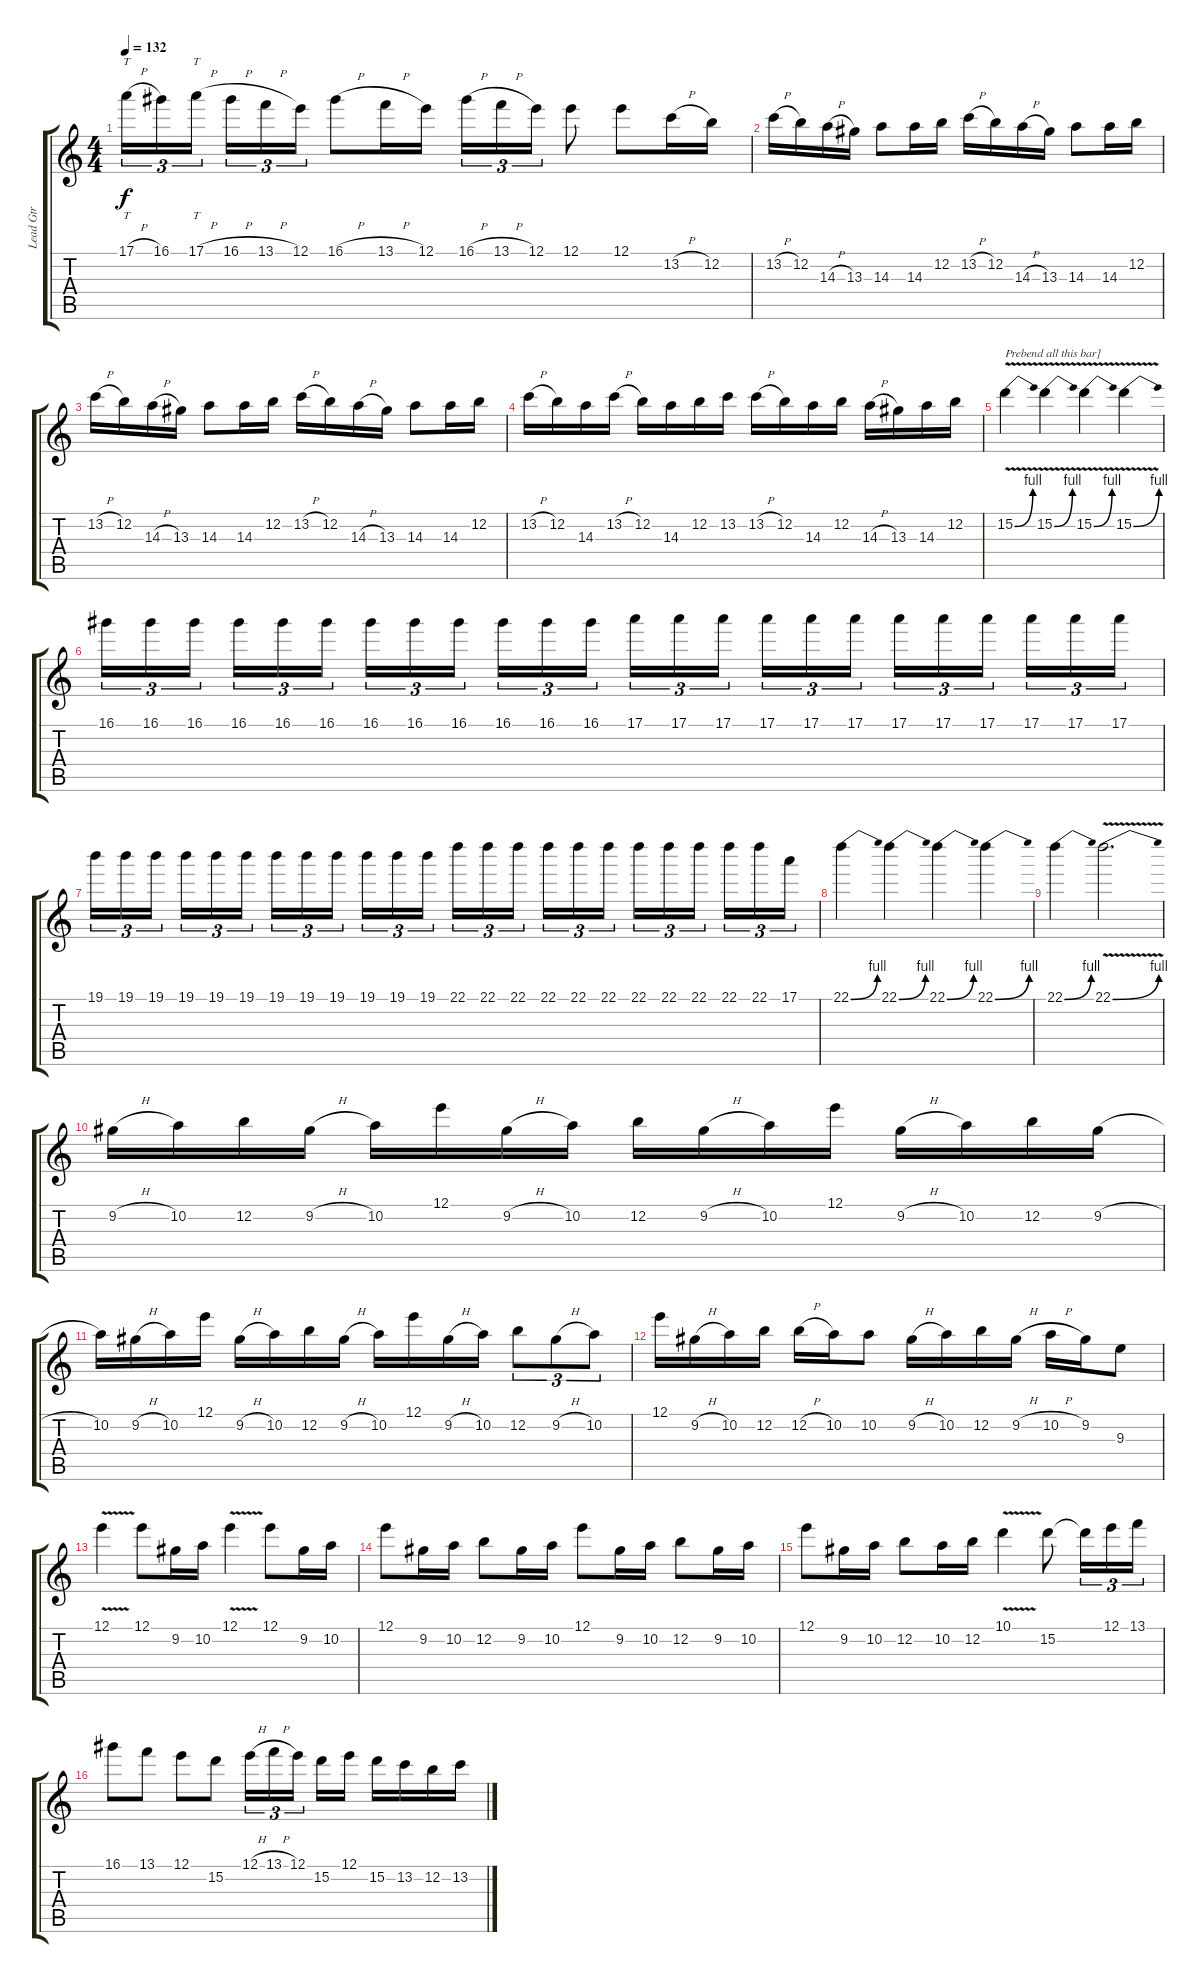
\track ("Lead Gtr" "Lead Gtr") {instrument distortionguitar}
\staff {score tabs}
\tuning (E4 B3 G3 D3 A2 E2) {hide}
\ts (4 4)
\tempo 132
\clef g2
\ks c
17.1{h}.16{tt tu (3 2) dy f} 16.1.16{tu (3 2)} 17.1{h}.16{tt tu (3 2) beam splitsecondary} 16.1{h}.16{tu (3 2)} 13.1{h}.16{tu (3 2)} 12.1.16{tu (3 2)} 16.1{h}.8 13.1{h}.16 12.1.16 16.1{h}.16{tu (3 2)} 13.1{h}.16{tu (3 2)} 12.1.16{tu (3 2)} 12.1.8 12.1.8 13.2{h}.16 12.2.16 |
13.2{h}.16 12.2.16 14.3{h}.16 13.3.16 14.3.8 14.3.16 12.2.16 13.2{h}.16 12.2.16 14.3{h}.16 13.3.16 14.3.8 14.3.16 12.2.16 |
13.2{h}.16 12.2.16 14.3{h}.16 13.3.16 14.3.8 14.3.16 12.2.16 13.2{h}.16 12.2.16 14.3{h}.16 13.3.16 14.3.8 14.3.16 12.2.16 |
13.2{h}.16 12.2.16 14.3.16 13.2{h}.16 12.2.16 14.3.16 12.2.16 13.2.16 13.2{h}.16 12.2.16 14.3.16 12.2.16 14.3{h}.16 13.3.16 14.3.16 12.2.16 |
15.2{be (bend 0 0 60 4) v}.4{txt "Prebend all this bar]"} 15.2{be (bend 0 0 60 4) v}.4 15.2{be (bend 0 0 60 4) v}.4 15.2{be (bend 0 0 60 4) v}.4 |
16.1.16{tu (3 2)} 16.1.16{tu (3 2)} 16.1.16{tu (3 2) beam splitsecondary} 16.1.16{tu (3 2)} 16.1.16{tu (3 2)} 16.1.16{tu (3 2)} 16.1.16{tu (3 2)} 16.1.16{tu (3 2)} 16.1.16{tu (3 2) beam splitsecondary} 16.1.16{tu (3 2)} 16.1.16{tu (3 2)} 16.1.16{tu (3 2)} 17.1.16{tu (3 2)} 17.1.16{tu (3 2)} 17.1.16{tu (3 2) beam splitsecondary} 17.1.16{tu (3 2)} 17.1.16{tu (3 2)} 17.1.16{tu (3 2)} 17.1.16{tu (3 2)} 17.1.16{tu (3 2)} 17.1.16{tu (3 2) beam splitsecondary} 17.1.16{tu (3 2)} 17.1.16{tu (3 2)} 17.1.16{tu (3 2)} |
19.1.16{tu (3 2)} 19.1.16{tu (3 2)} 19.1.16{tu (3 2) beam splitsecondary} 19.1.16{tu (3 2)} 19.1.16{tu (3 2)} 19.1.16{tu (3 2)} 19.1.16{tu (3 2)} 19.1.16{tu (3 2)} 19.1.16{tu (3 2) beam splitsecondary} 19.1.16{tu (3 2)} 19.1.16{tu (3 2)} 19.1.16{tu (3 2)} 22.1.16{tu (3 2)} 22.1.16{tu (3 2)} 22.1.16{tu (3 2) beam splitsecondary} 22.1.16{tu (3 2)} 22.1.16{tu (3 2)} 22.1.16{tu (3 2)} 22.1.16{tu (3 2)} 22.1.16{tu (3 2)} 22.1.16{tu (3 2) beam splitsecondary} 22.1.16{tu (3 2)} 22.1.16{tu (3 2)} 17.1.16{tu (3 2)} |
22.1{be (bend 0 0 60 4)}.4 22.1{be (bend 0 0 60 4)}.4 22.1{be (bend 0 0 60 4)}.4 22.1{be (bend 0 0 60 4)}.4 |
22.1{be (bend 0 0 60 4)}.4 22.1{be (bend 0 0 60 4) v}.2{d} |
9.2{h}.16 10.2.16 12.2.16 9.2{h}.16 10.2.16 12.1.16 9.2{h}.16 10.2.16 12.2.16 9.2{h}.16 10.2.16 12.1.16 9.2{h}.16 10.2.16 12.2.16 9.2{h}.16 |
10.2.16 9.2{h}.16 10.2.16 12.1.16 9.2{h}.16 10.2.16 12.2.16 9.2{h}.16 10.2.16 12.1.16 9.2{h}.16 10.2.16 12.2.8{tu (3 2)} 9.2{h}.8{tu (3 2)} 10.2.8{tu (3 2)} |
12.1.16 9.2{h}.16 10.2.16 12.2.16 12.2{h}.16 10.2.16 10.2.8 9.2{h}.16 10.2.16 12.2.16 9.2{h}.16 10.2{h}.16 9.2.16 9.3.8 |
12.1{v}.4 12.1.8 9.2.16 10.2.16 12.1{v}.4 12.1.8 9.2.16 10.2.16 |
12.1.8 9.2.16 10.2.16 12.2.8 9.2.16 10.2.16 12.1.8 9.2.16 10.2.16 12.2.8 9.2.16 10.2.16 |
12.1.8 9.2.16 10.2.16 12.2.8 10.2.16 12.2.16 10.1{v}.4 15.2.8 15.2{t}.16{tu (3 2)} 12.1.16{tu (3 2)} 13.1.16{tu (3 2)} |
16.1.8 13.1.8 12.1.8 15.2.8 12.1{h}.16{tu (3 2)} 13.1{h}.16{tu (3 2)} 12.1.16{tu (3 2) beam splitsecondary} 15.2.16 12.1.16 15.2.16 13.2.16 12.2.16 13.2.16
